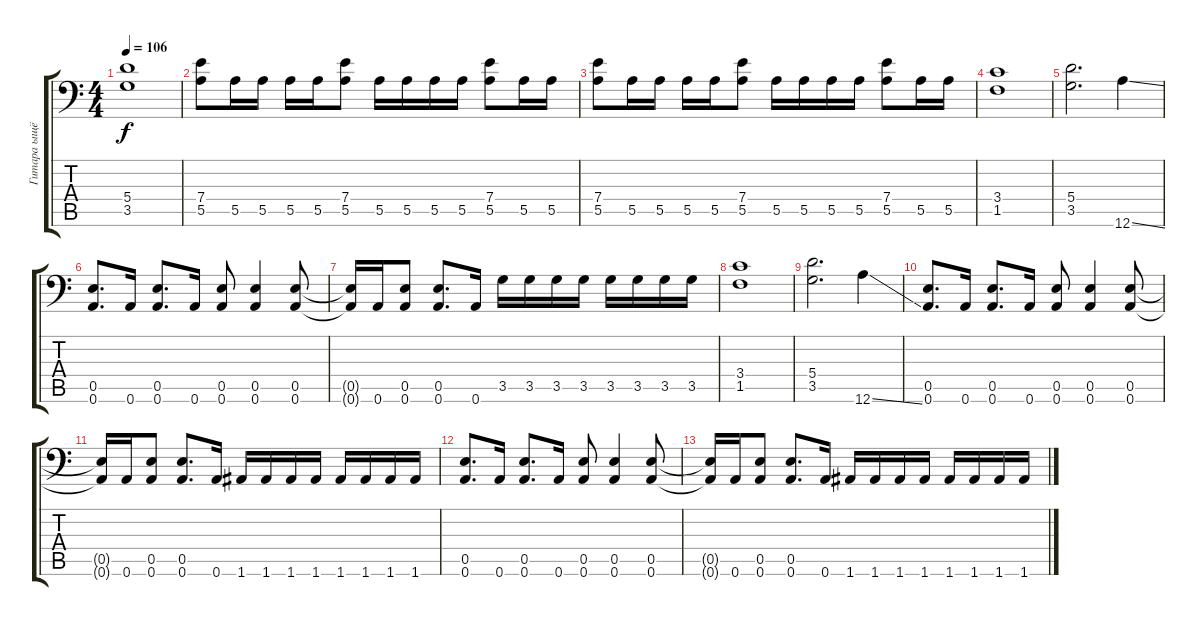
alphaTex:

\track ("Гитара ыщё" "Гитара ыщё") {instrument distortionguitar}
\staff {score tabs}
\tuning (B3 Gb3 D3 A2 E2 A1) {hide}
\ts (4 4)
\tempo 106
\clef f4
\ks c
(5.4 3.5).1{dy f} |
(7.4 5.5).8 5.5.16 5.5.16 5.5.16 5.5.16 (7.4 5.5).8 5.5.16 5.5.16 5.5.16 5.5.16 (7.4 5.5).8 5.5.16 5.5.16 |
(7.4 5.5).8 5.5.16 5.5.16 5.5.16 5.5.16 (7.4 5.5).8 5.5.16 5.5.16 5.5.16 5.5.16 (7.4 5.5).8 5.5.16 5.5.16 |
(3.4 1.5).1 |
(5.4 3.5).2{d} 12.6{ss}.4 |
(0.5 0.6).8{d} 0.6.16 (0.5 0.6).8{d} 0.6.16 (0.5 0.6).8 (0.5 0.6).4 (0.5 0.6).8 |
(0.5{t} 0.6{t}).16 0.6.16 (0.5 0.6).8 (0.5 0.6).8{d} 0.6.16 3.5.16 3.5.16 3.5.16 3.5.16 3.5.16 3.5.16 3.5.16 3.5.16 |
(3.4 1.5).1 |
(5.4 3.5).2{d} 12.6{ss}.4 |
(0.5 0.6).8{d} 0.6.16 (0.5 0.6).8{d} 0.6.16 (0.5 0.6).8 (0.5 0.6).4 (0.5 0.6).8 |
(0.5{t} 0.6{t}).16 0.6.16 (0.5 0.6).8 (0.5 0.6).8{d} 0.6.16 1.6.16 1.6.16 1.6.16 1.6.16 1.6.16 1.6.16 1.6.16 1.6.16 |
(0.5 0.6).8{d} 0.6.16 (0.5 0.6).8{d} 0.6.16 (0.5 0.6).8 (0.5 0.6).4 (0.5 0.6).8 |
(0.5{t} 0.6{t}).16 0.6.16 (0.5 0.6).8 (0.5 0.6).8{d} 0.6.16 1.6.16 1.6.16 1.6.16 1.6.16 1.6.16 1.6.16 1.6.16 1.6.16
